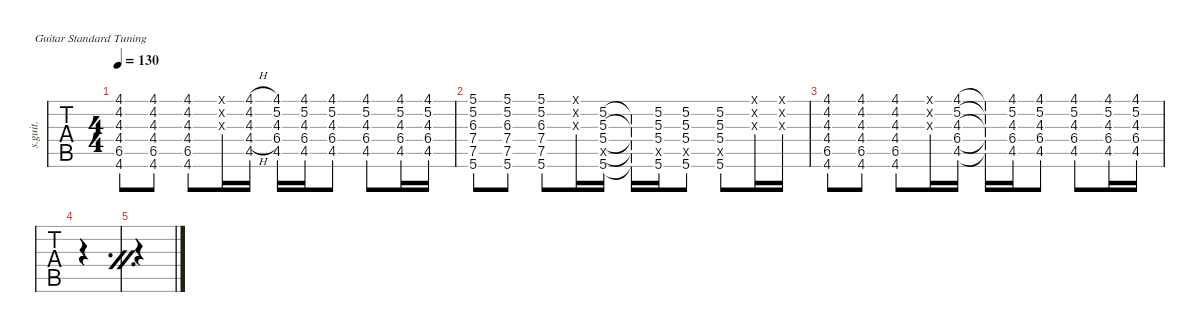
\defaultSystemsLayout 4
\hideDynamics
\bracketExtendMode nobrackets
\otherSystemsTrackNameOrientation horizontal
\track ("Steel Guitar" "s.guit.") {instrument acousticguitarsteel}
\staff {tabs}
\tuning (E4 B3 G3 D3 A2 E2)
\ts (4 4)
\tempo 130
\clef g2
\ks c
(4.1{acc #} 4.2{acc #} 4.3 4.4{acc #} 6.5{acc #} 4.6{acc #}).8{dy mf} (4.1{acc #} 4.2{acc #} 4.3 4.4{acc #} 6.5{acc #} 4.6{acc #}).8 (4.1{acc #} 4.2{acc #} 4.3 4.4{acc #} 6.5{acc #} 4.6{acc #}).8 (0.1{x} 0.2{x} 0.3{x}).16 (4.1{h acc #} 4.2{h acc #} 4.3{h} 4.4{h acc #} 4.5{h acc #}).16 (4.5{acc #} 6.4{acc #} 4.3 5.2 4.1{acc #}).16 (4.5{acc #} 6.4{acc #} 4.3 5.2 4.1{acc #}).16 (4.5{acc #} 6.4{acc #} 4.3 5.2 4.1{acc #}).8 (4.5{acc #} 6.4{acc #} 4.3 5.2 4.1{acc #}).8 (4.5{acc #} 6.4{acc #} 4.3 5.2 4.1{acc #}).16 (4.5{acc #} 6.4{acc #} 4.3 5.2 4.1{acc #}).16 |
(5.1 5.2 6.3{acc #} 7.4 7.5 5.6).8 (5.1 5.2 6.3{acc #} 7.4 7.5 5.6).8 (5.1 5.2 6.3{acc #} 7.4 7.5 5.6).8 (0.1{x} 0.2{x} 0.3{x}).16 (5.2 5.3 5.4 0.5{x} 5.6).16 (5.2{t} 5.3{t} 5.4{t} 0.5{x t} 5.6{t}).16 (5.2 5.3 5.4 0.5{x} 5.6).16 (5.2 5.3 5.4 0.5{x} 5.6).8 (5.2 5.3 5.4 0.5{x} 5.6).8 (0.1{x} 0.2{x} 0.3{x}).16 (0.1{x} 0.2{x} 0.3{x}).16 |
(4.1{acc #} 4.2{acc #} 4.3 4.4{acc #} 6.5{acc #} 4.6{acc #}).8 (4.1{acc #} 4.2{acc #} 4.3 4.4{acc #} 6.5{acc #} 4.6{acc #}).8 (4.1{acc #} 4.2{acc #} 4.3 4.4{acc #} 6.5{acc #} 4.6{acc #}).8 (0.1{x} 0.2{x} 0.3{x}).16 (4.1{acc #} 5.2 4.3 6.4{acc #} 4.5{acc #}).16 (4.1{t acc #} 5.2{t} 4.3{t} 6.4{t acc #} 4.5{t acc #}).16 (4.1{acc #} 5.2 4.3 6.4{acc #} 4.5{acc #}).16 (4.1{acc #} 5.2 4.3 6.4{acc #} 4.5{acc #}).8 (4.1{acc #} 5.2 4.3 6.4{acc #} 4.5{acc #}).8 (4.1{acc #} 5.2 4.3 6.4{acc #} 4.5{acc #}).16 (4.1{acc #} 5.2 4.3 6.4{acc #} 4.5{acc #}).16 |
\simile firstofdouble
|
\simile secondofdouble
|
\simile none
